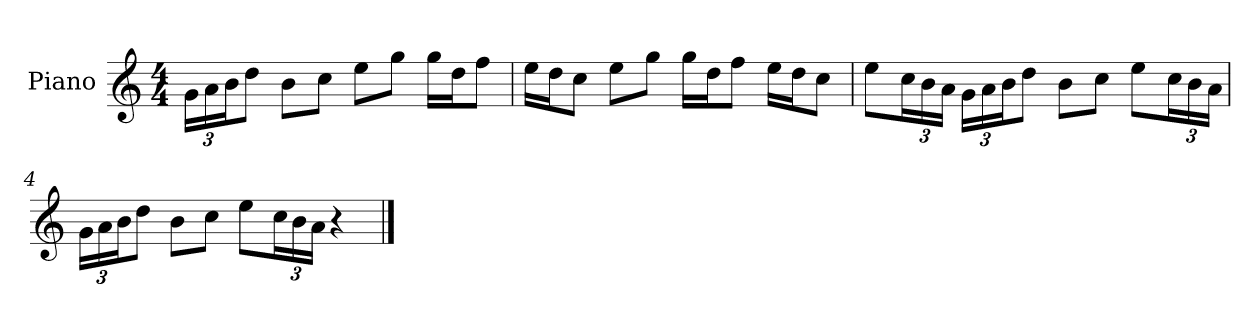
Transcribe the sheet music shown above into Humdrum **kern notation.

**kern
*part1
*staff1
*I"Piano
*I'P-no
*clefG2
*k[]
*M4/4
*MM90
*Xbrackettup
=1
24g\LL
24a\
24b\J
8dd\J
8b\L
8cc\J
8ee\L
8gg\J
16gg\LL
16dd\J
8ff\J
=2
16ee\LL
16dd\J
8cc\J
8ee\L
8gg\J
16gg\LL
16dd\J
8ff\J
16ee\LL
16dd\J
8cc\J
=3
8ee\L
24cc\L
24b\
24a\JJ
24g\LL
24a\
24b\J
8dd\J
8b\L
8cc\J
8ee\L
24cc\L
24b\
24a\JJ
!!LO:LB:g=z
=4
24g\LL
24a\
24b\J
8dd\J
8b\L
8cc\J
8ee\L
24cc\L
24b\
24a\JJ
4r
==
*-
